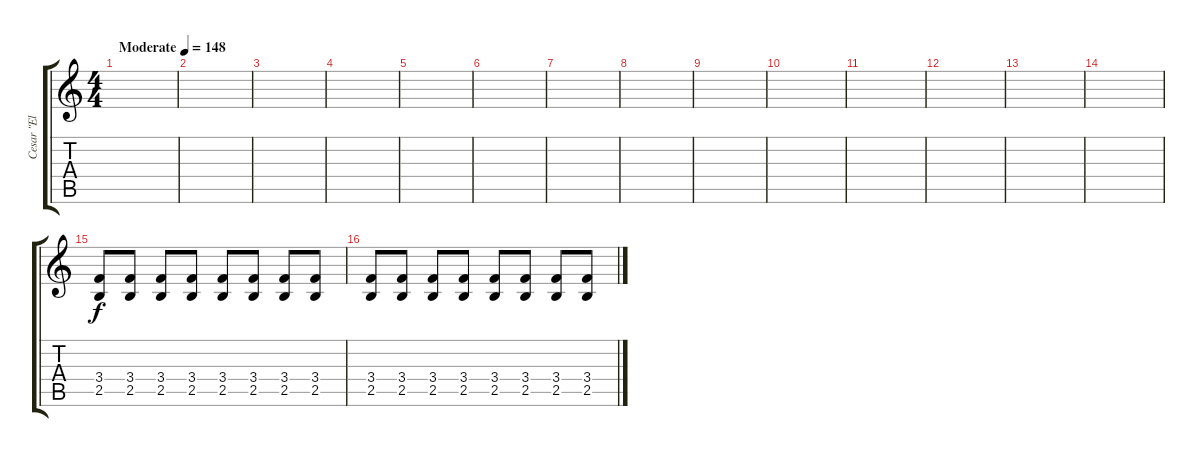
\track ("Cesar \"El Vampiro\"" "Cesar \"El ") {instrument distortionguitar}
\staff {score tabs}
\tuning (E4 B3 G3 D3 A2 E2) {hide}
\ts (4 4)
\tempo (148 "Moderate")
\clef g2
\ks c
|
|
|
|
|
|
|
|
|
|
|
|
|
|
(3.4 2.5).8 (3.4 2.5).8 (3.4 2.5).8 (3.4 2.5).8 (3.4 2.5).8 (3.4 2.5).8 (3.4 2.5).8 (3.4 2.5).8 |
(3.4 2.5).8 (3.4 2.5).8 (3.4 2.5).8 (3.4 2.5).8 (3.4 2.5).8 (3.4 2.5).8 (3.4 2.5).8 (3.4 2.5).8
